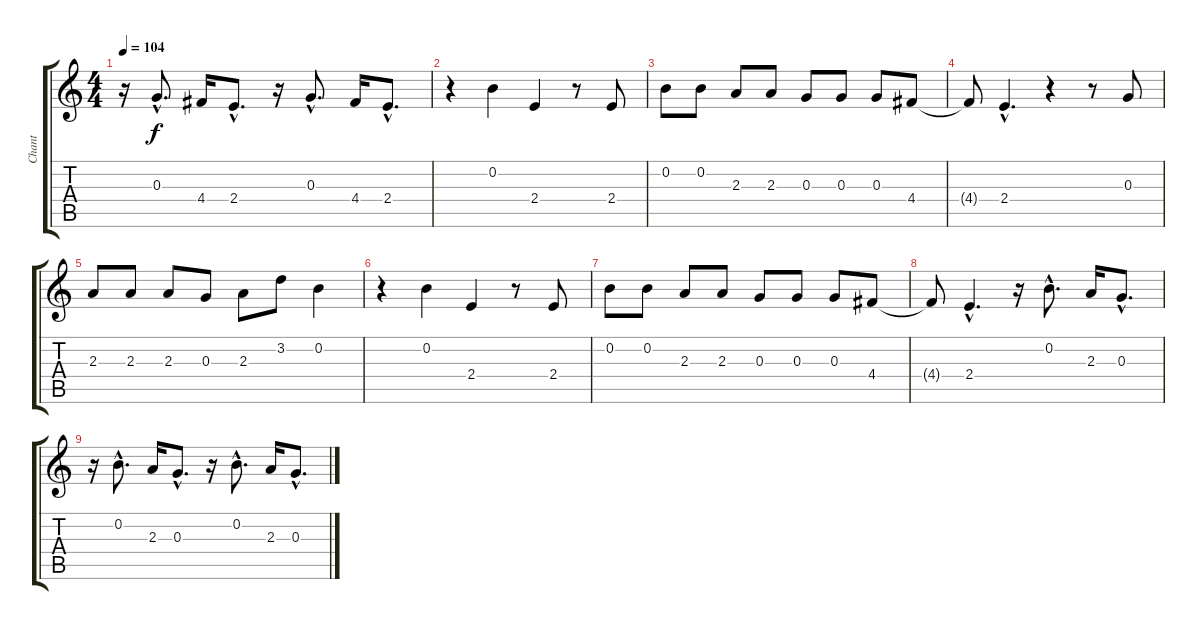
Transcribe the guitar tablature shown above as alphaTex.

\track ("Chant" "Chant") {instrument distortionguitar}
\staff {score tabs}
\tuning (E4 B3 G3 D3 A2 E2) {hide}
\ts (4 4)
\tempo 104
\clef g2
\ks c
r.16{dy f} 0.3{hac}.8{d} 4.4.16 2.4{hac}.8{d} r.16 0.3{hac}.8{d} 4.4.16 2.4{hac}.8{d} |
r.4 0.2.4 2.4.4 r.8 2.4.8 |
0.2.8 0.2.8 2.3.8 2.3.8 0.3.8 0.3.8 0.3.8 4.4.8 |
4.4{t}.8 2.4{hac}.4{d} r.4 r.8 0.3.8 |
2.3.8 2.3.8 2.3.8 0.3.8 2.3.8 3.2.8 0.2.4 |
r.4 0.2.4 2.4.4 r.8 2.4.8 |
0.2.8 0.2.8 2.3.8 2.3.8 0.3.8 0.3.8 0.3.8 4.4.8 |
4.4{t}.8 2.4{hac}.4{d} r.16 0.2{hac}.8{d} 2.3.16 0.3{hac}.8{d} |
r.16 0.2{hac}.8{d} 2.3.16 0.3{hac}.8{d} r.16 0.2{hac}.8{d} 2.3.16 0.3{hac}.8{d}
